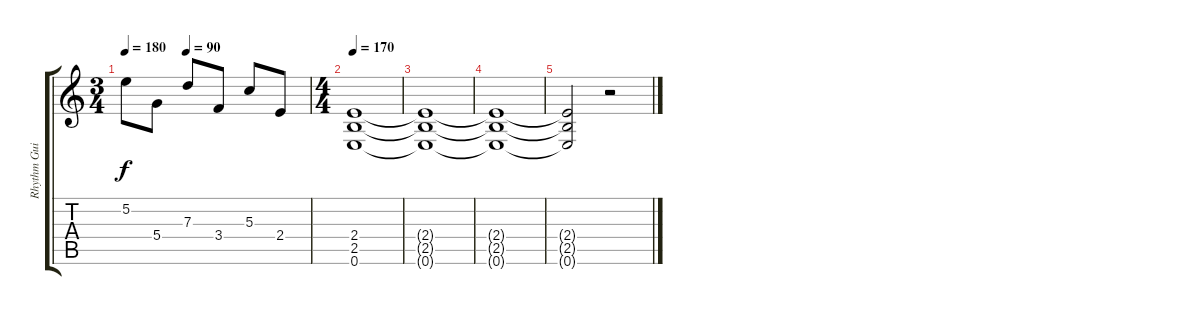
\track ("Rhythm Guitar 1" "Rhythm Gui") {instrument distortionguitar}
\staff {score tabs}
\tuning (E4 B3 G3 D3 A2 E2) {hide}
\ts (3 4)
\tempo 180
\tempo (90 0.3333333333333333)
\clef g2
\ks c
5.2{t}.8{dy f} 5.4.8 7.3.8 3.4.8 5.3.8 2.4.8 |
\ts (4 4)
\tempo 170
(2.4 2.5 0.6).1 |
(2.4{t} 2.5{t} 0.6{t}).1 |
(2.4{t} 2.5{t} 0.6{t}).1 |
(2.4{t} 2.5{t} 0.6{t}).2 r.2
